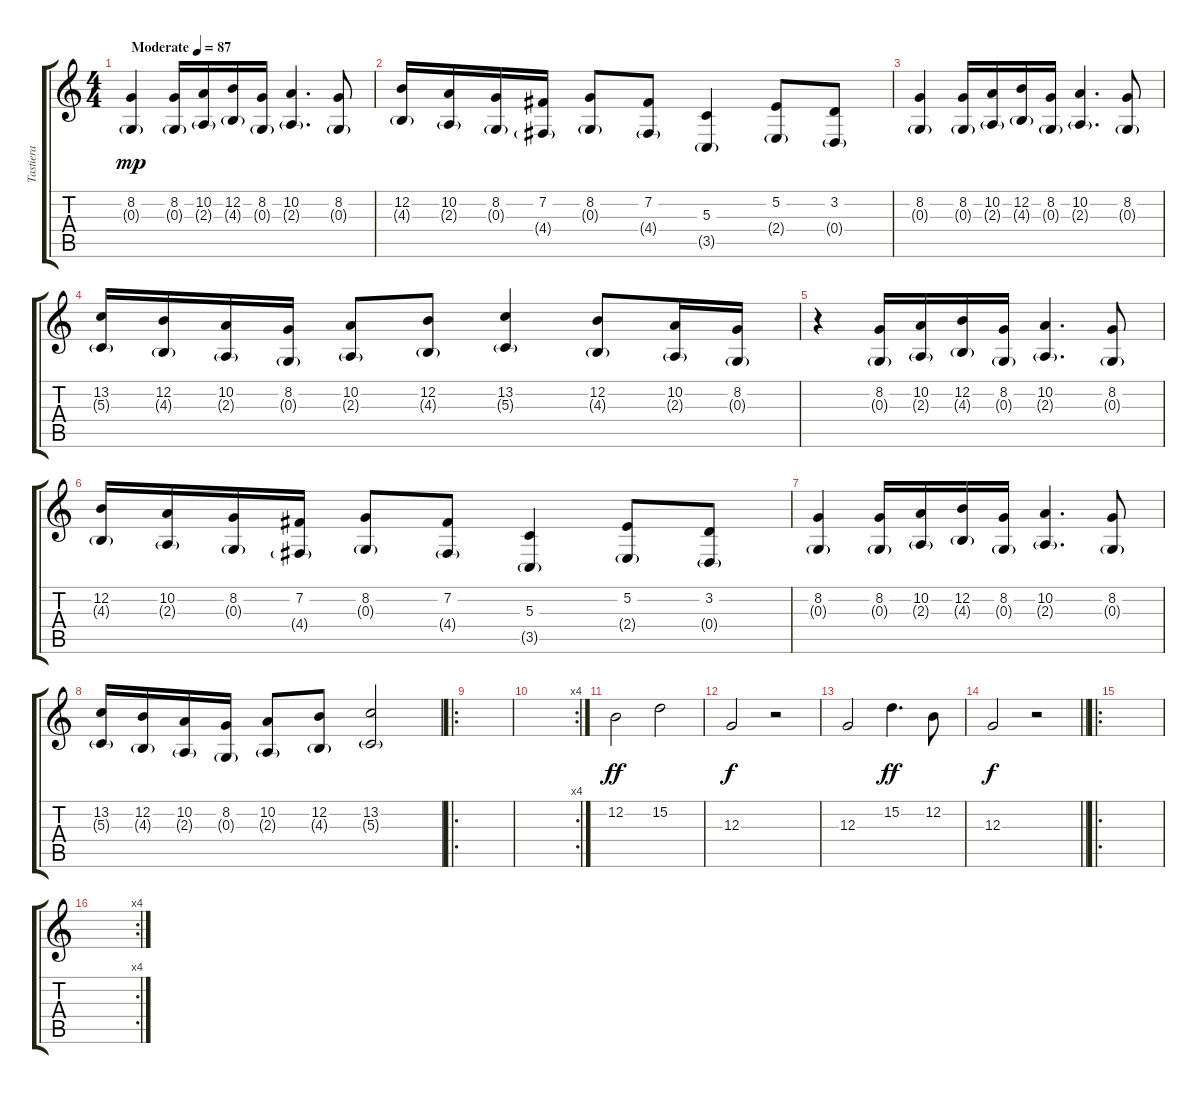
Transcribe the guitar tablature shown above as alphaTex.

\track ("Tastiera" "Tastiera") {instrument harmonica}
\staff {score tabs}
\tuning (E4 B3 G3 D3 A2 E2) {hide}
\ts (4 4)
\tempo (87 "Moderate")
\clef g2
\ks c
(8.2 0.3{g}).4{dy mp instrument harmonica} (8.2 0.3{g}).16 (10.2 2.3{g}).16 (12.2 4.3{g}).16 (8.2 0.3{g}).16 (10.2 2.3{g}).4{d} (8.2 0.3{g}).8 |
(12.2 4.3{g}).16 (10.2 2.3{g}).16 (8.2 0.3{g}).16 (7.2 4.4{g}).16 (8.2 0.3{g}).8 (7.2 4.4{g}).8 (5.3 3.5{g}).4 (5.2 2.4{g}).8 (3.2 0.4{g}).8 |
(8.2 0.3{g}).4 (8.2 0.3{g}).16 (10.2 2.3{g}).16 (12.2 4.3{g}).16 (8.2 0.3{g}).16 (10.2 2.3{g}).4{d} (8.2 0.3{g}).8 |
(13.2 5.3{g}).16 (12.2 4.3{g}).16 (10.2 2.3{g}).16 (8.2 0.3{g}).16 (10.2 2.3{g}).8 (12.2 4.3{g}).8 (13.2 5.3{g}).4 (12.2 4.3{g}).8 (10.2 2.3{g}).16 (8.2 0.3{g}).16 |
r.4 (8.2 0.3{g}).16 (10.2 2.3{g}).16 (12.2 4.3{g}).16 (8.2 0.3{g}).16 (10.2 2.3{g}).4{d} (8.2 0.3{g}).8 |
(12.2 4.3{g}).16 (10.2 2.3{g}).16 (8.2 0.3{g}).16 (7.2 4.4{g}).16 (8.2 0.3{g}).8 (7.2 4.4{g}).8 (5.3 3.5{g}).4 (5.2 2.4{g}).8 (3.2 0.4{g}).8 |
(8.2 0.3{g}).4 (8.2 0.3{g}).16 (10.2 2.3{g}).16 (12.2 4.3{g}).16 (8.2 0.3{g}).16 (10.2 2.3{g}).4{d} (8.2 0.3{g}).8 |
(13.2 5.3{g}).16 (12.2 4.3{g}).16 (10.2 2.3{g}).16 (8.2 0.3{g}).16 (10.2 2.3{g}).8 (12.2 4.3{g}).8 (13.2 5.3{g}).2 |
\ro
|
\rc 4
|
12.2.2{dy ff instrument panflute} 15.2.2 |
12.3.2{dy f} r.2 |
12.3.2 15.2.4{d dy ff} 12.2.8 |
\barLineRight lightlight
12.3.2{dy f} r.2 |
\ro
|
\rc 4
